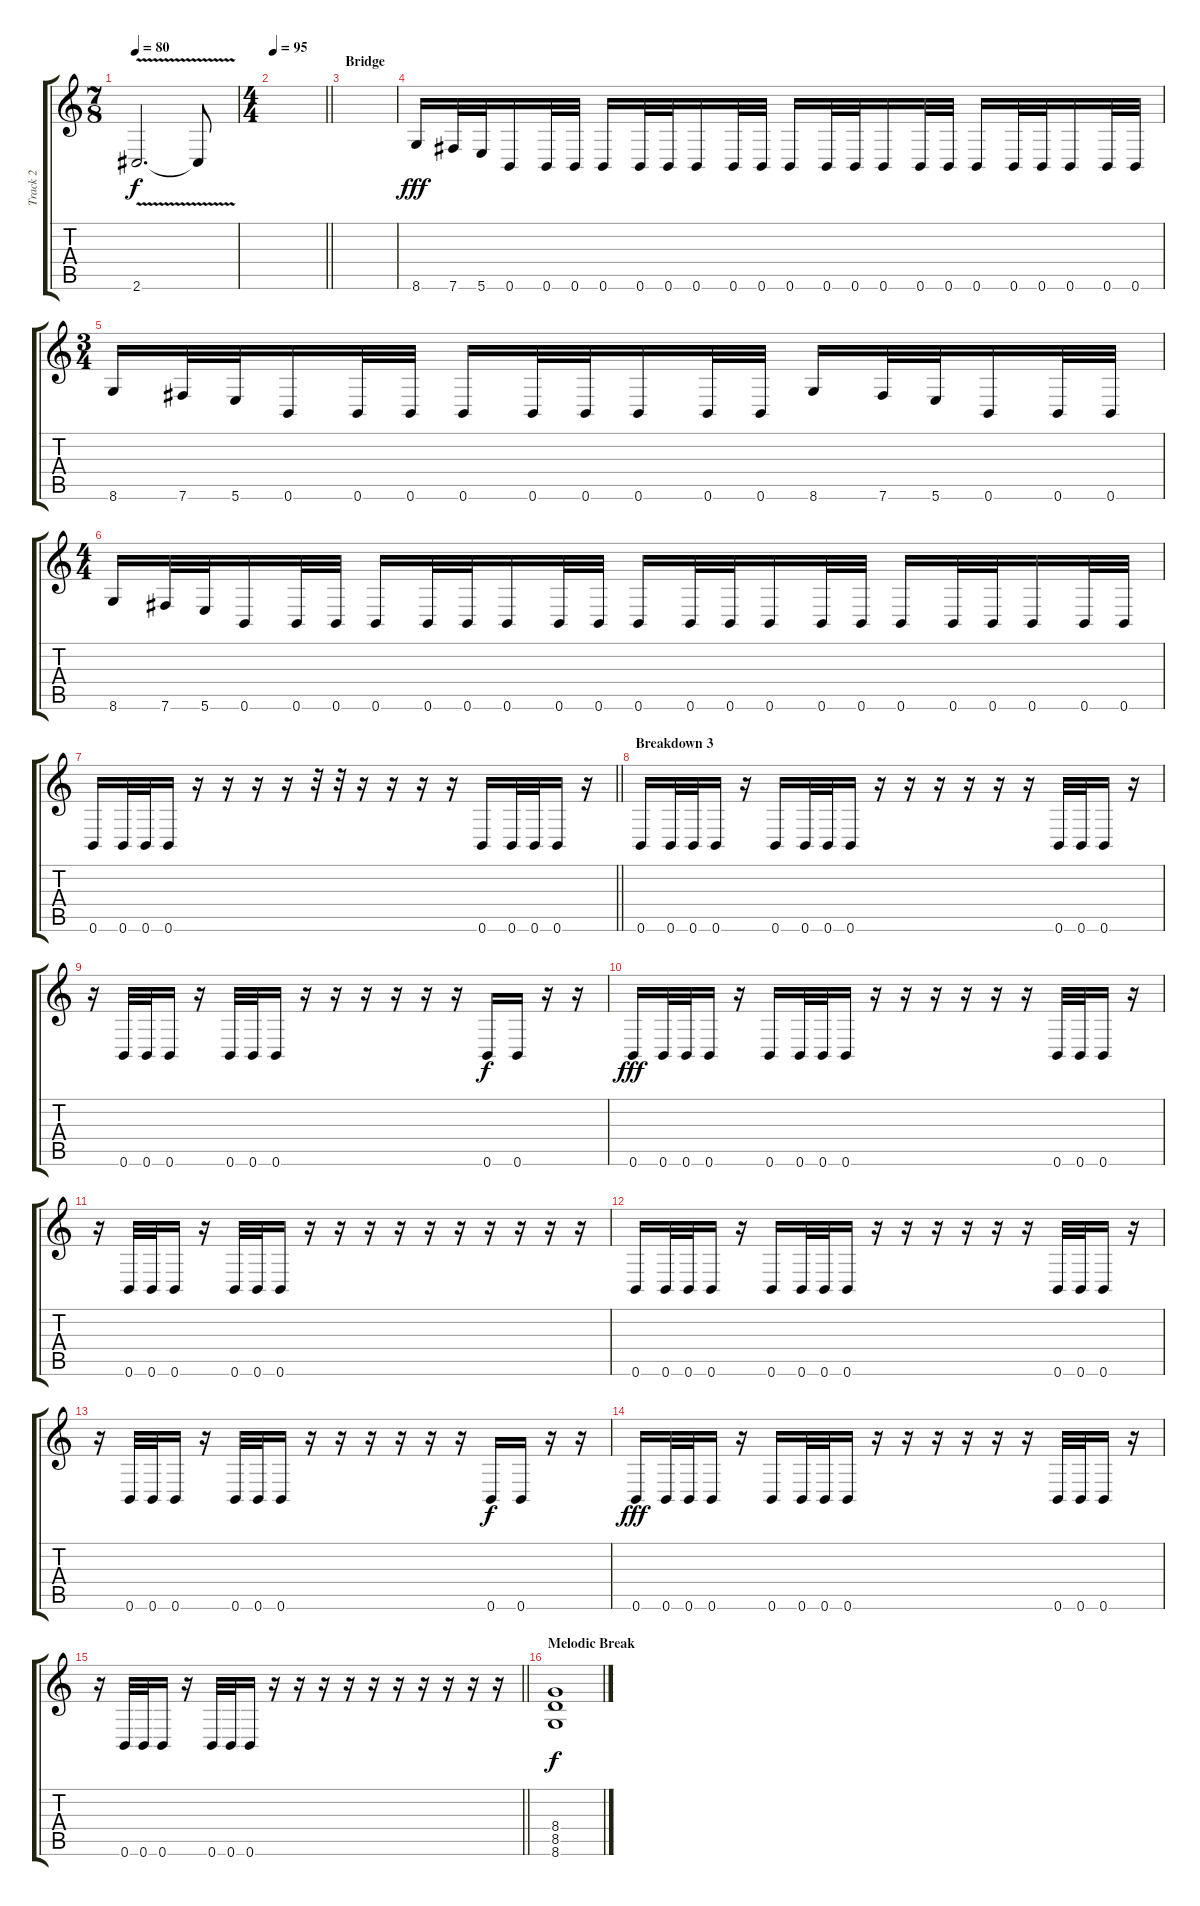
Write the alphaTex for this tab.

\track ("Track 2" "Track 2") {instrument distortionguitar}
\staff {score tabs}
\tuning (Db4 Ab3 E3 B2 Gb2 B1) {hide}
\ts (7 8)
\tempo 80
\clef g2
\ks c
2.6{v}.2{d dy f} 2.6{t}.8 |
\ts (4 4)
\tempo 95
\barLineRight lightlight
|
\section ("" "Bridge")
|
8.6.16{dy fff} 7.6.32 5.6.32 0.6.16 0.6.32 0.6.32 0.6.16 0.6.32 0.6.32 0.6.16 0.6.32 0.6.32 0.6.16 0.6.32 0.6.32 0.6.16 0.6.32 0.6.32 0.6.16 0.6.32 0.6.32 0.6.16 0.6.32 0.6.32 |
\ts (3 4)
8.6.16 7.6.32 5.6.32 0.6.16 0.6.32 0.6.32 0.6.16 0.6.32 0.6.32 0.6.16 0.6.32 0.6.32 8.6.16 7.6.32 5.6.32 0.6.16 0.6.32 0.6.32 |
\ts (4 4)
8.6.16 7.6.32 5.6.32 0.6.16 0.6.32 0.6.32 0.6.16 0.6.32 0.6.32 0.6.16 0.6.32 0.6.32 0.6.16 0.6.32 0.6.32 0.6.16 0.6.32 0.6.32 0.6.16 0.6.32 0.6.32 0.6.16 0.6.32 0.6.32 |
\barLineRight lightlight
0.6.16 0.6.32 0.6.32 0.6.16 r.16 r.16 r.16 r.16 r.32 r.32 r.16 r.16 r.16 r.16 0.6.16 0.6.32 0.6.32 0.6.16 r.16 |
\section ("" "Breakdown 3")
0.6.16 0.6.32 0.6.32 0.6.16 r.16 0.6.16 0.6.32 0.6.32 0.6.16 r.16 r.16 r.16 r.16 r.16 r.16 0.6.32 0.6.32 0.6.16 r.16 |
r.16 0.6.32 0.6.32 0.6.16 r.16 0.6.32 0.6.32 0.6.16 r.16 r.16 r.16 r.16 r.16 r.16 0.6.16{dy f} 0.6.16 r.16 r.16 |
0.6.16{dy fff} 0.6.32 0.6.32 0.6.16 r.16 0.6.16 0.6.32 0.6.32 0.6.16 r.16 r.16 r.16 r.16 r.16 r.16 0.6.32 0.6.32 0.6.16 r.16 |
r.16 0.6.32 0.6.32 0.6.16 r.16 0.6.32 0.6.32 0.6.16 r.16 r.16 r.16 r.16 r.16 r.16 r.16 r.16 r.16 r.16 |
0.6.16 0.6.32 0.6.32 0.6.16 r.16 0.6.16 0.6.32 0.6.32 0.6.16 r.16 r.16 r.16 r.16 r.16 r.16 0.6.32 0.6.32 0.6.16 r.16 |
r.16 0.6.32 0.6.32 0.6.16 r.16 0.6.32 0.6.32 0.6.16 r.16 r.16 r.16 r.16 r.16 r.16 0.6.16{dy f} 0.6.16 r.16 r.16 |
0.6.16{dy fff} 0.6.32 0.6.32 0.6.16 r.16 0.6.16 0.6.32 0.6.32 0.6.16 r.16 r.16 r.16 r.16 r.16 r.16 0.6.32 0.6.32 0.6.16 r.16 |
\barLineRight lightlight
r.16 0.6.32 0.6.32 0.6.16 r.16 0.6.32 0.6.32 0.6.16 r.16 r.16 r.16 r.16 r.16 r.16 r.16 r.16 r.16 r.16 |
\section ("" "Melodic Break")
(8.4 8.5 8.6).1{dy f}
